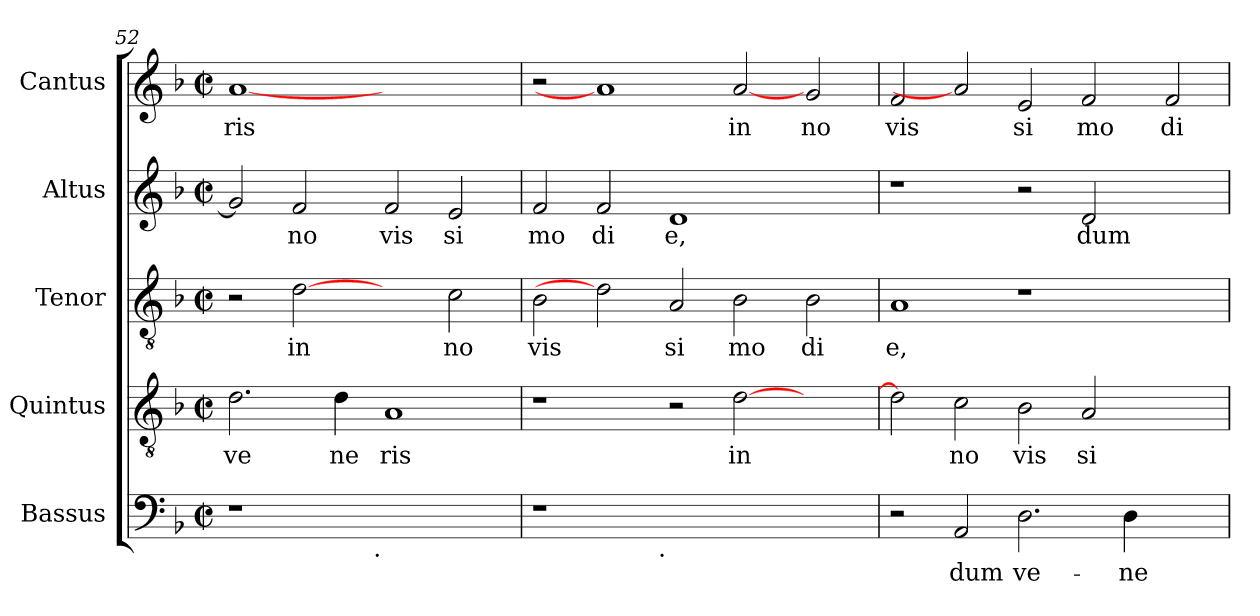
**kern	**text	**kern	**text	**kern	**text	**kern	**text	**kern	**text
*part5	*part5	*part4	*part4	*part3	*part3	*part2	*part2	*part1	*part1
*staff5	*staff5	*staff4	*staff4	*staff3	*staff3	*staff2	*staff2	*staff1	*staff1
*I"Bassus	*	*I"Quintus	*	*I"Tenor	*	*I"Altus	*	*I"Cantus	*
*clefF4	*	*clefGv2	*	*clefGv2	*	*clefG2	*	*clefG2	*
*k[b-]	*	*k[b-]	*	*k[b-]	*	*k[b-]	*	*k[b-]	*
*F:	*	*F:	*	*F:	*	*F:	*	*F:	*
*M2/2	*	*M2/2	*	*M2/2	*	*M2/2	*	*M2/2	*
*met(c|)	*	*met(c|)	*	*met(c|)	*	*met(c|)	*	*met(c|)	*
=52	=52	=52	=52	=52	=52	=52	=52	=52	=52
!	!	!	!LO:LY:b:cj	!	!	!	!LO:LY:b:cj	!	!LO:LY:b:cj
*^	*	*	*	*	*	*	*	*	*
1r	2ryy	.	2.d\	ve	2r	.	2g/]	.	[1a	ris
!	!	!	!	!	!	!LO:LY:b:cj	!	!LO:LY:b:cj	!	!
.	4...ryy	.	.	.	[2d	in	2f/	no	.	.
!	!	!	!	!LO:LY:b:cj	!	!	!	!	!	!
.	.	.	4d\	ne	.	.	.	.	.	.
!	!LO:TX:b:t=.	!	!	!	!	!	!	!	!	!
.	1ryy	.	.	.	.	.	.	.	.	.
!	!	!	!	!LO:LY:b:cj	!	!	!	!LO:LY:b:cj	!	!
1ryy	.	.	1A	ris	2ryy	.	2f/	vis	1ryy	.
!	!	!	!	!	!	!LO:LY:b:cj	!	!LO:LY:b:cj	!	!
.	.	.	.	.	2c\	no	2e/	si	.	.
.	32ryy	.	.	.	.	.	.	.	.	.
=53	=53	=53	=53	=53	=53	=53	=53	=53	=53	=53
!	!	!	!	!	!	!LO:LY:b:cj	!	!LO:LY:b:cj	!	!
1r	2ryy	.	1r	.	2B-\	vis	2f/	mo	2r	.
!	!	!	!	!	!	!	!	!LO:LY:b:cj	!	!
.	4...ryy	.	.	.	2d]	.	2f/	di	1a]	.
!	!LO:TX:b:t=.	!	!	!	!	!	!	!	!	!
.	1ryy	.	.	.	.	.	.	.	.	.
!	!	!	!	!	!	!LO:LY:b:cj	!	!LO:LY:b:cj	!	!
1.ryy	.	.	2r	.	2A/	si	1d	e,	.	.
!	!	!	!	!LO:LY:b:cj	!	!LO:LY:b:cj	!	!	!	!LO:LY:b:cj
.	.	.	[>2d\	in	2B-\	mo	.	.	[2a	in
.	2ryy	.	.	.	.	.	.	.	.	.
!	!	!	!	!	!	!LO:LY:b:cj	!	!	!	!LO:LY:b:cj
.	.	.	2ryy	.	2B-\	di	2ryy	.	2g/	no
.	32ryy	.	.	.	.	.	.	.	.	.
!!LO:PB:g=z
=54	=54	=54	=54	=54	=54	=54	=54	=54	=54	=54
!	!	!	!	!LO:LY:b:cj	!	!LO:LY:b:cj	!	!	!	!LO:LY:b:cj
*v	*v	*	*	*	*	*	*	*	*	*
2r	.	2d\]	.	1A	e,	1r	.	2f/	vis
!	!LO:LY:b	!	!LO:LY:b:cj	!	!	!	!	!	!
2AA/	dum	2c\	no	.	.	.	.	2a]	.
!	!LO:LY:b	!	!LO:LY:b:cj	!	!	!	!	!	!LO:LY:b:cj
2.D\	ve-	2B-\	vis	1r	.	2r	.	2e/	si
!	!	!	!LO:LY:b:cj	!	!	!	!LO:LY:b:cj	!	!LO:LY:b:cj
.	.	2A/	si	.	.	2d/	dum	2f/	mo
!	!LO:LY:b	!	!	!	!	!	!	!	!
4D\	-ne-	.	.	.	.	.	.	.	.
!	!	!	!	!	!	!	!	!	!LO:LY:b:cj
2ryy	.	2ryy	.	2ryy	.	2ryy	.	2f/	di
=	=	=	=	=	=	=	=	=	=
*-	*-	*-	*-	*-	*-	*-	*-	*-	*-
